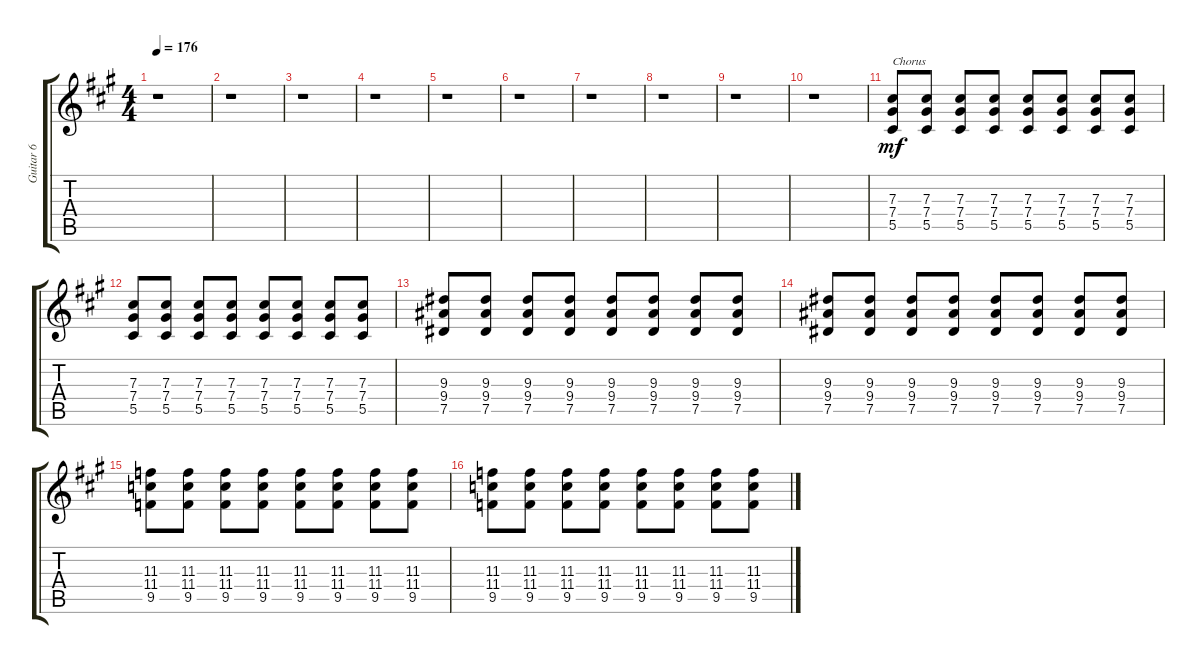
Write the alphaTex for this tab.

\track ("Guitar 6" "Guitar 6") {instrument distortionguitar}
\staff {score tabs}
\tuning (Eb4 Bb3 Gb3 Db3 Ab2 Db2) {hide}
\ts (4 4)
\tempo 176
\clef g2
\ks a
r.1{dy mf} |
r.1 |
r.1 |
r.1 |
r.1 |
r.1 |
r.1 |
r.1 |
r.1 |
r.1 |
(7.3 7.4 5.5).8{txt "Chorus"} (7.3 7.4 5.5).8 (7.3 7.4 5.5).8 (7.3 7.4 5.5).8 (7.3 7.4 5.5).8 (7.3 7.4 5.5).8 (7.3 7.4 5.5).8 (7.3 7.4 5.5).8 |
(7.3 7.4 5.5).8 (7.3 7.4 5.5).8 (7.3 7.4 5.5).8 (7.3 7.4 5.5).8 (7.3 7.4 5.5).8 (7.3 7.4 5.5).8 (7.3 7.4 5.5).8 (7.3 7.4 5.5).8 |
(9.3 9.4 7.5).8 (9.3 9.4 7.5).8 (9.3 9.4 7.5).8 (9.3 9.4 7.5).8 (9.3 9.4 7.5).8 (9.3 9.4 7.5).8 (9.3 9.4 7.5).8 (9.3 9.4 7.5).8 |
(9.3 9.4 7.5).8 (9.3 9.4 7.5).8 (9.3 9.4 7.5).8 (9.3 9.4 7.5).8 (9.3 9.4 7.5).8 (9.3 9.4 7.5).8 (9.3 9.4 7.5).8 (9.3 9.4 7.5).8 |
(11.3 11.4 9.5).8 (11.3 11.4 9.5).8 (11.3 11.4 9.5).8 (11.3 11.4 9.5).8 (11.3 11.4 9.5).8 (11.3 11.4 9.5).8 (11.3 11.4 9.5).8 (11.3 11.4 9.5).8 |
(11.3 11.4 9.5).8 (11.3 11.4 9.5).8 (11.3 11.4 9.5).8 (11.3 11.4 9.5).8 (11.3 11.4 9.5).8 (11.3 11.4 9.5).8 (11.3 11.4 9.5).8 (11.3 11.4 9.5).8
